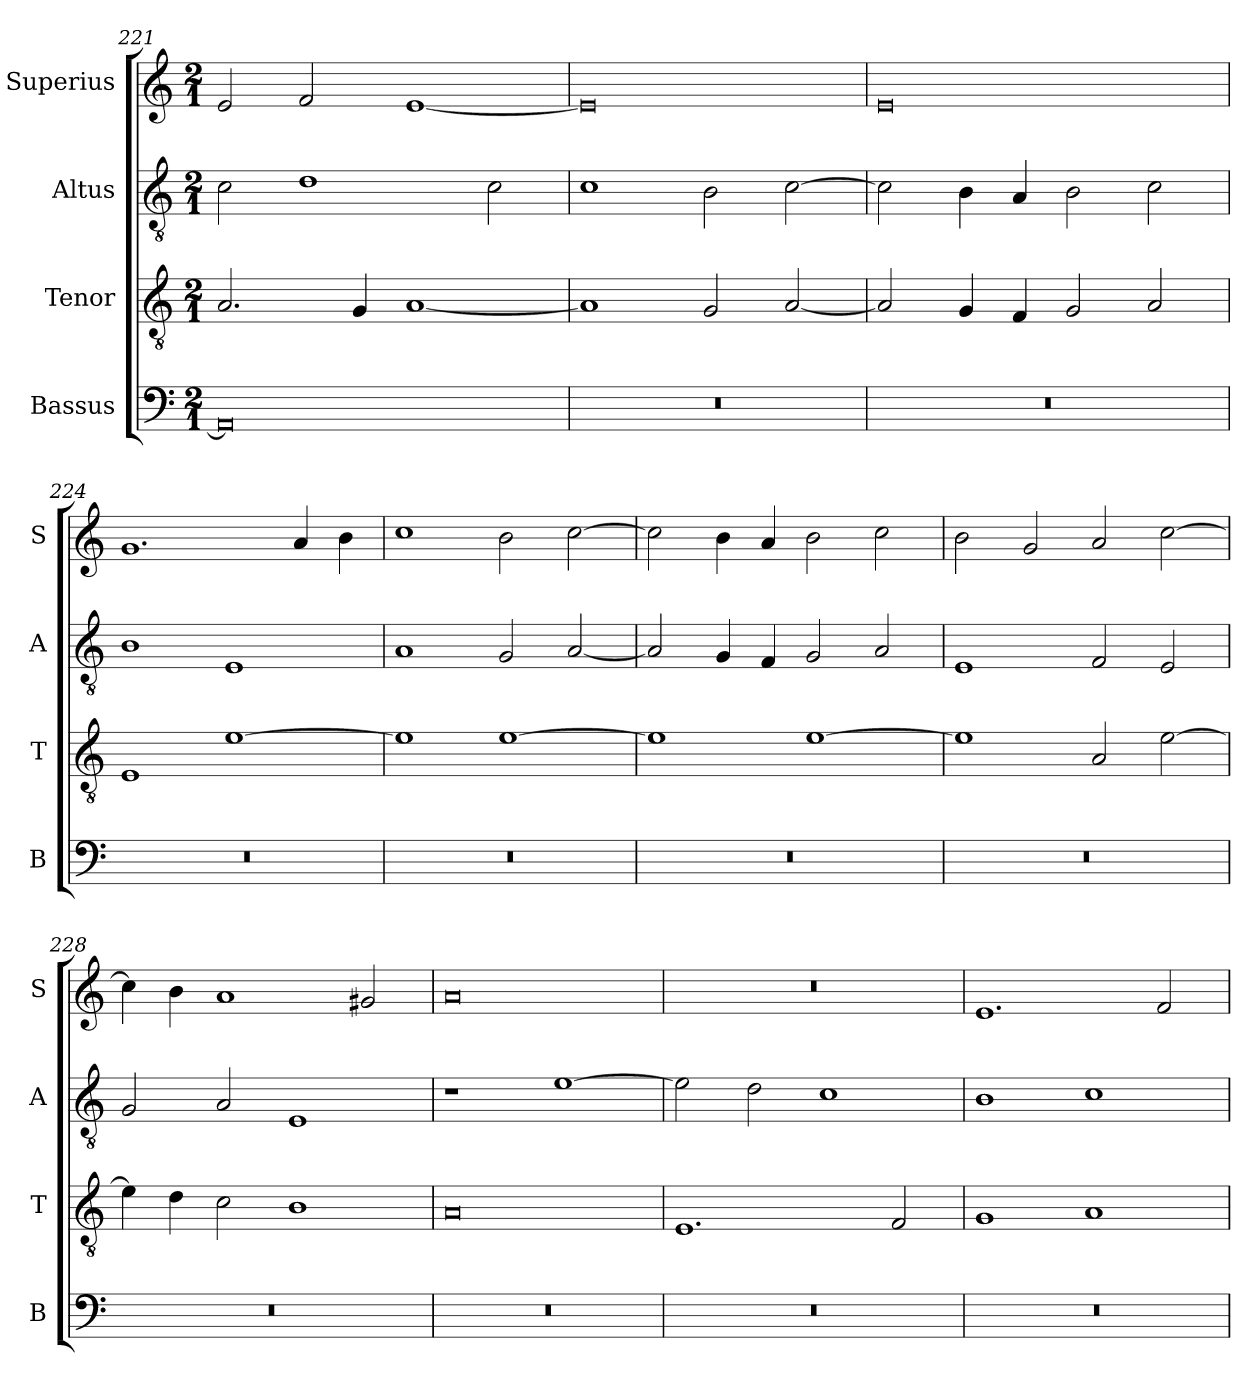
**kern	**kern	**kern	**kern
*part4	*part3	*part2	*part1
*staff4	*staff3	*staff2	*staff1
*I"Bassus	*I"Tenor	*I"Altus	*I"Superius
*I'B	*I'T	*I'A	*I'S
*clefF4	*clefGv2	*clefGv2	*clefG2
*k[]	*k[]	*k[]	*k[]
*M2/1	*M2/1	*M2/1	*M2/1
=221	=221	=221	=221
0AA]	2.A/	2c\	2e/
.	.	1d	2f/
.	4G/	.	.
.	[1A	.	[1e
.	.	2c\	.
=222	=222	=222	=222
0r	1A]	1c	0e]
.	2G/	2B\	.
.	[2A/	[2c\	.
=223	=223	=223	=223
0r	2A/]	2c\]	0e
.	4G/	4B\	.
.	4F/	4A/	.
.	2G/	2B\	.
.	2A/	2c\	.
=224	=224	=224	=224
0r	1E	1B	1.g
.	[1e	1E	.
.	.	.	4a/
.	.	.	4b\
=225	=225	=225	=225
0r	1e]	1A	1cc
.	[1e	2G/	2b\
.	.	[2A/	[2cc\
=226	=226	=226	=226
0r	1e]	2A/]	2cc\]
.	.	4G/	4b\
.	.	4F/	4a/
.	[1e	2G/	2b\
.	.	2A/	2cc\
=227	=227	=227	=227
0r	1e]	1E	2b\
.	.	.	2g/
.	2A/	2F/	2a/
.	[2e\	2E/	[2cc\
=228	=228	=228	=228
0r	4e\]	2G/	4cc\]
.	4d\	.	4b\
.	2c\	2A/	1a
.	1B	1E	.
.	.	.	2g#X/
=229	=229	=229	=229
0r	0A	1r	0a
.	.	[1e	.
=230	=230	=230	=230
0r	1.E	2e\]	0r
.	.	2d\	.
.	.	1c	.
.	2F/	.	.
=231	=231	=231	=231
0r	1G	1B	1.e
.	1A	1c	.
.	.	.	2f/
=	=	=	=
*-	*-	*-	*-
